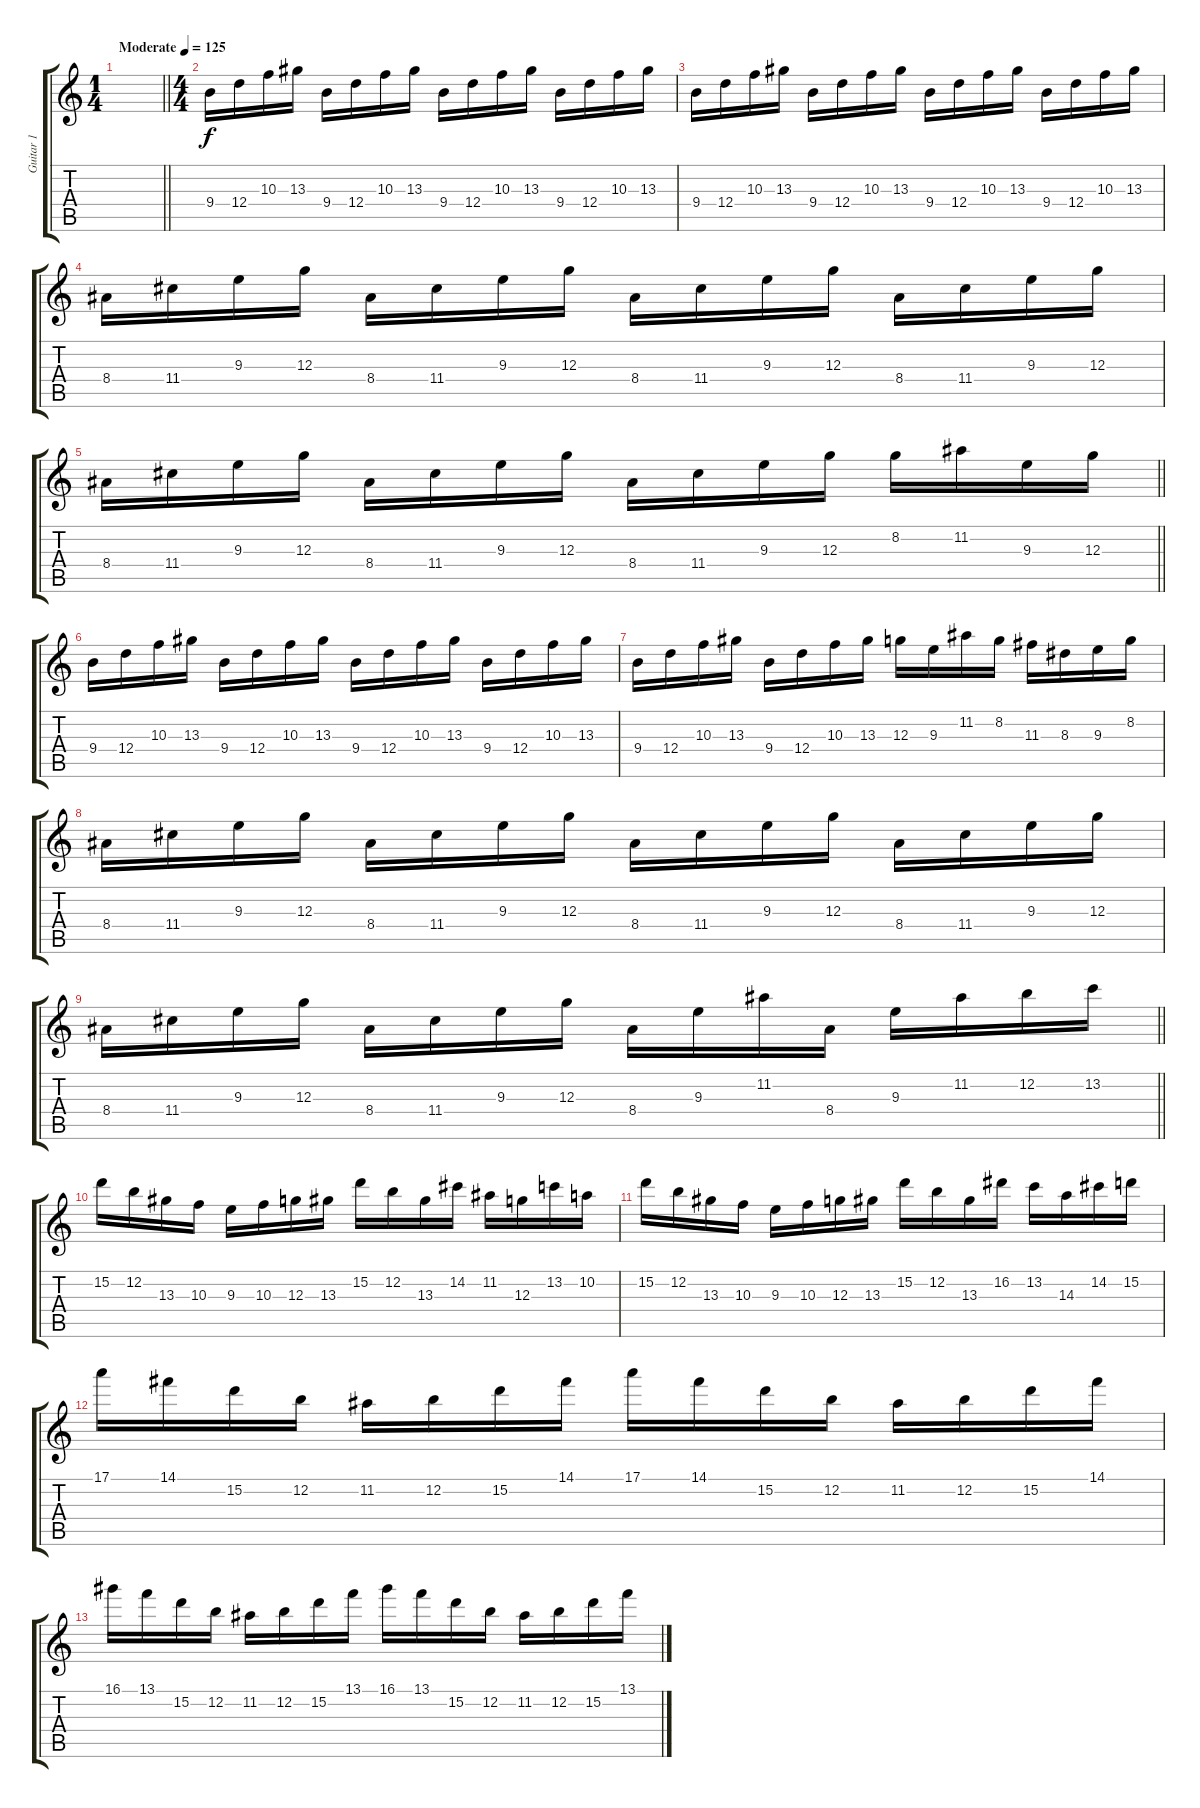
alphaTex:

\track ("Guitar 1" "Guitar 1") {instrument distortionguitar}
\staff {score tabs}
\tuning (E4 B3 G3 D3 A2 D2) {hide}
\ts (1 4)
\tempo (125 "Moderate")
\clef g2
\barLineRight lightlight
\ks c
|
\ts (4 4)
9.4.16 12.4.16 10.3.16 13.3.16 9.4.16 12.4.16 10.3.16 13.3.16 9.4.16 12.4.16 10.3.16 13.3.16 9.4.16 12.4.16 10.3.16 13.3.16 |
9.4.16 12.4.16 10.3.16 13.3.16 9.4.16 12.4.16 10.3.16 13.3.16 9.4.16 12.4.16 10.3.16 13.3.16 9.4.16 12.4.16 10.3.16 13.3.16 |
8.4.16 11.4.16 9.3.16 12.3.16 8.4.16 11.4.16 9.3.16 12.3.16 8.4.16 11.4.16 9.3.16 12.3.16 8.4.16 11.4.16 9.3.16 12.3.16 |
\barLineRight lightlight
8.4.16 11.4.16 9.3.16 12.3.16 8.4.16 11.4.16 9.3.16 12.3.16 8.4.16 11.4.16 9.3.16 12.3.16 8.2.16 11.2.16 9.3.16 12.3.16 |
9.4.16 12.4.16 10.3.16 13.3.16 9.4.16 12.4.16 10.3.16 13.3.16 9.4.16 12.4.16 10.3.16 13.3.16 9.4.16 12.4.16 10.3.16 13.3.16 |
9.4.16 12.4.16 10.3.16 13.3.16 9.4.16 12.4.16 10.3.16 13.3.16 12.3.16 9.3.16 11.2.16 8.2.16 11.3.16 8.3.16 9.3.16 8.2.16 |
8.4.16 11.4.16 9.3.16 12.3.16 8.4.16 11.4.16 9.3.16 12.3.16 8.4.16 11.4.16 9.3.16 12.3.16 8.4.16 11.4.16 9.3.16 12.3.16 |
\barLineRight lightlight
8.4.16 11.4.16 9.3.16 12.3.16 8.4.16 11.4.16 9.3.16 12.3.16 8.4.16 9.3.16 11.2.16 8.4.16 9.3.16 11.2.16 12.2.16 13.2.16 |
15.2.16 12.2.16 13.3.16 10.3.16 9.3.16 10.3.16 12.3.16 13.3.16 15.2.16 12.2.16 13.3.16 14.2.16 11.2.16 12.3.16 13.2.16 10.2.16 |
15.2.16 12.2.16 13.3.16 10.3.16 9.3.16 10.3.16 12.3.16 13.3.16 15.2.16 12.2.16 13.3.16 16.2.16 13.2.16 14.3.16 14.2.16 15.2.16 |
17.1.16 14.1.16 15.2.16 12.2.16 11.2.16 12.2.16 15.2.16 14.1.16 17.1.16 14.1.16 15.2.16 12.2.16 11.2.16 12.2.16 15.2.16 14.1.16 |
16.1.16 13.1.16 15.2.16 12.2.16 11.2.16 12.2.16 15.2.16 13.1.16 16.1.16 13.1.16 15.2.16 12.2.16 11.2.16 12.2.16 15.2.16 13.1.16
